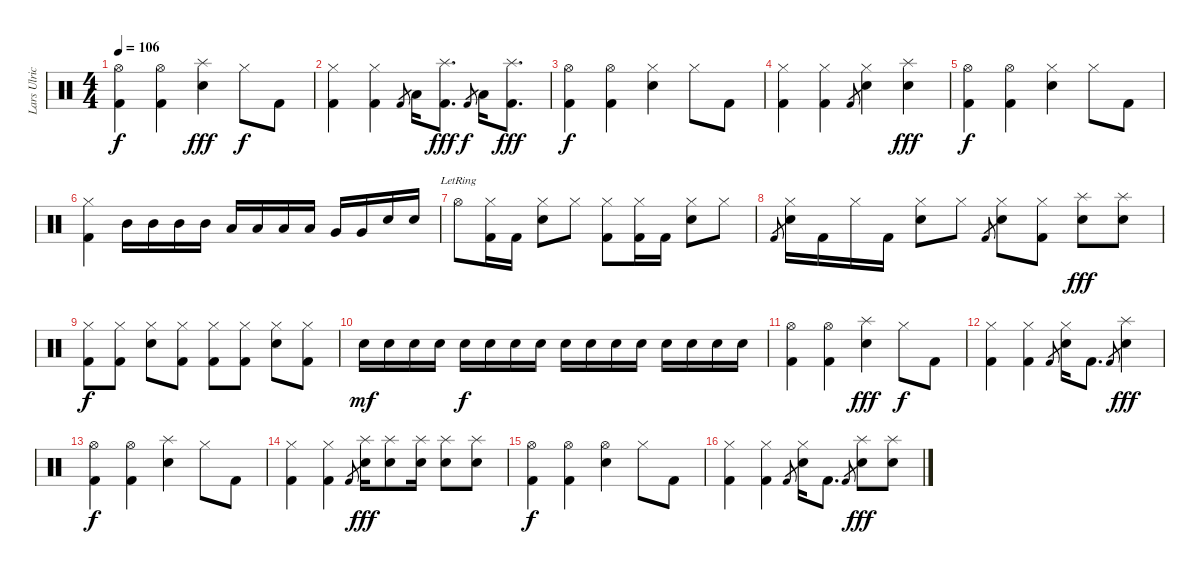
\track ("Lars Ulrich" "Lars Ulric") {instrument percussion}
\staff {score}
\articulation defaults
\ts (4 4)
\tempo 106
\clef neutral
\ks c
("Hi-Hat (open)" "Kick (hit) 2").4{dy f} ("Hi-Hat (open)" "Kick (hit) 2").4 ("Splash (hit)" "Electric Snare (hit)").4{dy fff} "Hi-Hat (closed)".8{dy f} "Kick (hit) 2".8 |
("Hi-Hat (closed)" "Kick (hit) 2").4 ("Hi-Hat (closed)" "Kick (hit) 2").4 "Kick (hit) 2".8{gr} "Low Tom (hit)".16 ("Splash (hit)" "Kick (hit) 2").8{d dy fff} "Kick (hit) 2".8{gr dy f} "Low Tom (hit)".16 ("Splash (hit)" "Kick (hit) 2").8{d dy fff} |
("Hi-Hat (open)" "Kick (hit) 2").4{dy f} ("Hi-Hat (open)" "Kick (hit) 2").4 ("Hi-Hat (closed)" "Electric Snare (hit)").4 "Hi-Hat (closed)".8 "Kick (hit) 2".8 |
("Hi-Hat (closed)" "Kick (hit) 2").4 ("Hi-Hat (closed)" "Kick (hit) 2").4 "Kick (hit) 2".8{gr} ("Hi-Hat (closed)" "Electric Snare (hit)").4 ("Splash (hit)" "Electric Snare (hit)").4{dy fff} |
("Hi-Hat (open)" "Kick (hit) 2").4{dy f} ("Hi-Hat (open)" "Kick (hit) 2").4 ("Hi-Hat (closed)" "Electric Snare (hit)").4 "Hi-Hat (closed)".8 "Kick (hit) 2".8 |
("Hi-Hat (closed)" "Kick (hit) 2").4 "Mid Tom (hit)".16 "Mid Tom (hit)".16 "Mid Tom (hit)".16 "Mid Tom (hit)".16 "Low Tom (hit)".16 "Low Tom (hit)".16 "Low Tom (hit)".16 "Low Tom (hit)".16 "Very Low Tom (hit)".16 "Very Low Tom (hit)".16 "Electric Snare (hit)".16 "Electric Snare (hit)".16 |
"Hi-Hat (open)"{lr}.8 ("Hi-Hat (closed)" "Kick (hit) 2").16 "Kick (hit) 2".16 ("Hi-Hat (closed)" "Electric Snare (hit)").8 "Hi-Hat (closed)".8 ("Hi-Hat (closed)" "Kick (hit) 2").8 ("Hi-Hat (closed)" "Kick (hit) 2").16 "Kick (hit) 2".16 ("Hi-Hat (closed)" "Electric Snare (hit)").8 "Hi-Hat (closed)".8 |
"Kick (hit) 2".8{gr} ("Hi-Hat (closed)" "Electric Snare (hit)").16 "Kick (hit) 2".16 "Hi-Hat (closed)".16 "Kick (hit) 2".16 ("Hi-Hat (closed)" "Electric Snare (hit)").8 "Hi-Hat (closed)".8 "Kick (hit) 2".8{gr} ("Hi-Hat (closed)" "Electric Snare (hit)").8 ("Hi-Hat (closed)" "Kick (hit) 2").8 ("Splash (hit)" "Electric Snare (hit)").8{dy fff} ("Splash (hit)" "Electric Snare (hit)").8 |
("Hi-Hat (closed)" "Kick (hit) 2").8{dy f} ("Hi-Hat (closed)" "Kick (hit) 2").8 ("Hi-Hat (closed)" "Electric Snare (hit)").8 ("Hi-Hat (closed)" "Kick (hit) 2").8 ("Hi-Hat (closed)" "Kick (hit) 2").8 ("Hi-Hat (closed)" "Kick (hit) 2").8 ("Hi-Hat (closed)" "Electric Snare (hit)").8 ("Hi-Hat (closed)" "Kick (hit) 2").8 |
"Electric Snare (hit)".16{dy mf} "Electric Snare (hit)".16 "Electric Snare (hit)".16 "Electric Snare (hit)".16 "Electric Snare (hit)".16{dy f} "Electric Snare (hit)".16 "Electric Snare (hit)".16 "Electric Snare (hit)".16 "Electric Snare (hit)".16 "Electric Snare (hit)".16 "Electric Snare (hit)".16 "Electric Snare (hit)".16 "Electric Snare (hit)".16 "Electric Snare (hit)".16 "Electric Snare (hit)".16 "Electric Snare (hit)".16 |
("Hi-Hat (open)" "Kick (hit) 2").4 ("Hi-Hat (open)" "Kick (hit) 2").4 ("Splash (hit)" "Electric Snare (hit)").4{dy fff} "Hi-Hat (closed)".8{dy f} "Kick (hit) 2".8 |
("Hi-Hat (closed)" "Kick (hit) 2").4 ("Hi-Hat (closed)" "Kick (hit) 2").4 "Kick (hit) 2".8{gr} ("Hi-Hat (closed)" "Electric Snare (hit)").16 "Kick (hit) 2".8{d} "Kick (hit) 2".8{gr} ("Splash (hit)" "Electric Snare (hit)").4{dy fff} |
("Hi-Hat (open)" "Kick (hit) 2").4{dy f} ("Hi-Hat (open)" "Kick (hit) 2").4 ("Splash (hit)" "Electric Snare (hit)").4 "Hi-Hat (closed)".8 "Kick (hit) 2".8 |
("Hi-Hat (closed)" "Kick (hit) 2").4 ("Hi-Hat (closed)" "Kick (hit) 2").4 "Kick (hit) 2".8{gr} ("Splash (hit)" "Electric Snare (hit)").16{dy fff} ("Splash (hit)" "Electric Snare (hit)").8 ("Splash (hit)" "Electric Snare (hit)").16 ("Splash (hit)" "Electric Snare (hit)").8 ("Splash (hit)" "Electric Snare (hit)").8 |
("Hi-Hat (open)" "Kick (hit) 2").4{dy f} ("Hi-Hat (open)" "Kick (hit) 2").4 ("Hi-Hat (open)" "Electric Snare (hit)").4 "Hi-Hat (closed)".8 "Kick (hit) 2".8 |
("Hi-Hat (closed)" "Kick (hit) 2").4 ("Hi-Hat (closed)" "Kick (hit) 2").4 "Kick (hit) 2".8{gr} ("Hi-Hat (closed)" "Electric Snare (hit)").16 "Kick (hit) 2".8{d} "Kick (hit) 2".8{gr} ("Splash (hit)" "Electric Snare (hit)").8{dy fff} ("Splash (hit)" "Electric Snare (hit)").8
